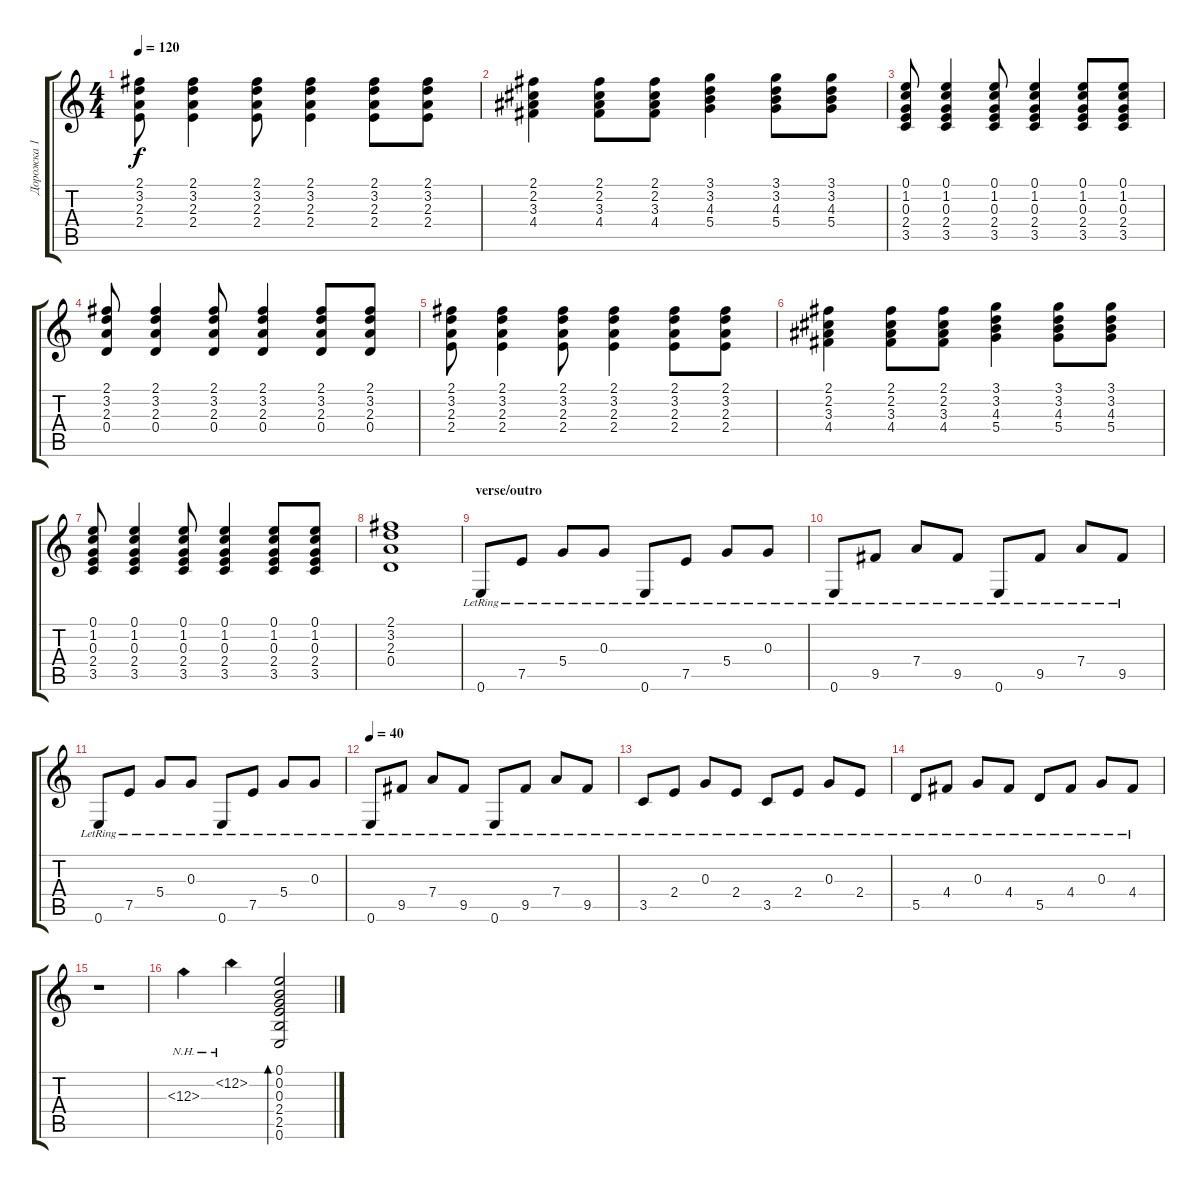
\track ("Дорожка 1" "Дорожка 1") {instrument acousticguitarnylon}
\staff {score tabs}
\tuning (E4 B3 G3 D3 A2 E2) {hide}
\ts (4 4)
\tempo 120
\clef g2
\ks c
(2.1 3.2 2.3 2.4).8{dy f} (2.1 3.2 2.3 2.4).4 (2.1 3.2 2.3 2.4).8 (2.1 3.2 2.3 2.4).4 (2.1 3.2 2.3 2.4).8 (2.1 3.2 2.3 2.4).8 |
(2.1 2.2 3.3 4.4).4 (2.1 2.2 3.3 4.4).8 (2.1 2.2 3.3 4.4).8 (3.1 3.2 4.3 5.4).4 (3.1 3.2 4.3 5.4).8 (3.1 3.2 4.3 5.4).8 |
(0.1 1.2 0.3 2.4 3.5).8 (0.1 1.2 0.3 2.4 3.5).4 (0.1 1.2 0.3 2.4 3.5).8 (0.1 1.2 0.3 2.4 3.5).4 (0.1 1.2 0.3 2.4 3.5).8 (0.1 1.2 0.3 2.4 3.5).8 |
(2.1 3.2 2.3 0.4).8 (2.1 3.2 2.3 0.4).4 (2.1 3.2 2.3 0.4).8 (2.1 3.2 2.3 0.4).4 (2.1 3.2 2.3 0.4).8 (2.1 3.2 2.3 0.4).8 |
(2.1 3.2 2.3 2.4).8 (2.1 3.2 2.3 2.4).4 (2.1 3.2 2.3 2.4).8 (2.1 3.2 2.3 2.4).4 (2.1 3.2 2.3 2.4).8 (2.1 3.2 2.3 2.4).8 |
(2.1 2.2 3.3 4.4).4 (2.1 2.2 3.3 4.4).8 (2.1 2.2 3.3 4.4).8 (3.1 3.2 4.3 5.4).4 (3.1 3.2 4.3 5.4).8 (3.1 3.2 4.3 5.4).8 |
(0.1 1.2 0.3 2.4 3.5).8 (0.1 1.2 0.3 2.4 3.5).4 (0.1 1.2 0.3 2.4 3.5).8 (0.1 1.2 0.3 2.4 3.5).4 (0.1 1.2 0.3 2.4 3.5).8 (0.1 1.2 0.3 2.4 3.5).8 |
(2.1 3.2 2.3 0.4).1 |
\section ("" "verse/outro")
0.6{lr}.8 7.5{lr}.8 5.4{lr}.8 0.3{lr}.8 0.6{lr}.8 7.5{lr}.8 5.4{lr}.8 0.3{lr}.8 |
0.6{lr}.8 9.5{lr}.8 7.4{lr}.8 9.5{lr}.8 0.6{lr}.8 9.5{lr}.8 7.4{lr}.8 9.5{lr}.8 |
0.6{lr}.8 7.5{lr}.8 5.4{lr}.8 0.3{lr}.8 0.6{lr}.8 7.5{lr}.8 5.4{lr}.8 0.3{lr}.8 |
\tempo 40
0.6{lr}.8 9.5{lr}.8 7.4{lr}.8 9.5{lr}.8 0.6{lr}.8 9.5{lr}.8 7.4{lr}.8 9.5{lr}.8 |
3.5{lr}.8 2.4{lr}.8 0.3{lr}.8 2.4{lr}.8 3.5{lr}.8 2.4{lr}.8 0.3{lr}.8 2.4{lr}.8 |
5.5{lr}.8 4.4{lr}.8 0.3{lr}.8 4.4{lr}.8 5.5{lr}.8 4.4{lr}.8 0.3{lr}.8 4.4{lr}.8 |
r.1 |
12.3{nh}.4 12.2{nh}.4 (0.1 0.2 0.3 2.4 2.5 0.6).2{bd 120}
